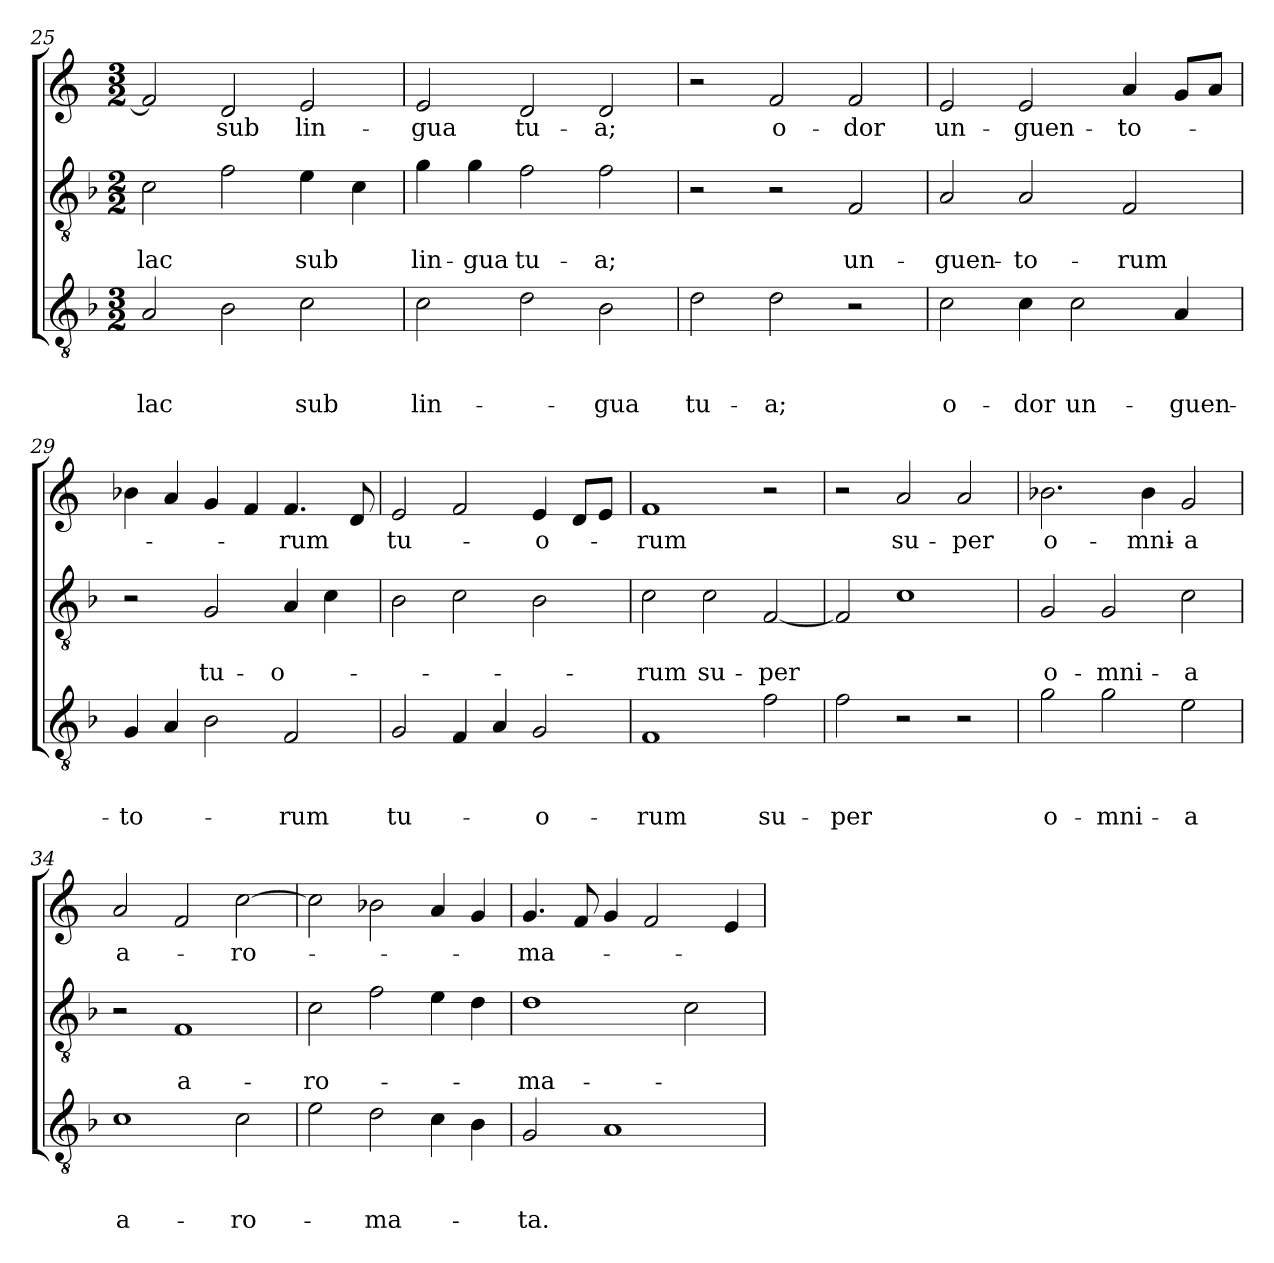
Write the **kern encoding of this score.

**kern	**text	**text	**text	**kern	**text	**text	**kern	**text
*part3	*part3	*part3	*part3	*part2	*part2	*part2	*part1	*part1
*staff3	*staff3	*staff3	*staff3	*staff2	*staff2	*staff2	*staff1	*staff1
*clefGv2	*	*	*	*clefGv2	*	*	*clefG2	*
*k[b-]	*	*	*	*k[b-]	*	*	*k[]	*
*F:	*	*	*	*F:	*	*	*C:	*
*M3/2	*	*	*	*M2/2	*	*	*M3/2	*
=25	=25	=25	=25	=25	=25	=25	=25	=25
!	!	!	!LO:LY:b	!	!	!LO:LY:b	!	!
2A/	.	.	lac	2c\	.	lac	2f/]	.
!	!	!	!	!	!	!	!	!LO:LY:b
2B-\	.	.	.	2f\	.	.	2d/	sub
!	!	!	!LO:LY:b	!	!	!LO:LY:b	!	!LO:LY:b
2c\	.	.	sub	4e\	.	sub	2e/	lin-
.	.	.	.	4c\	.	.	.	.
=26	=26	=26	=26	=26	=26	=26	=26	=26
!	!	!	!LO:LY:b	!	!	!LO:LY:b	!	!LO:LY:b
2c\	.	.	lin-	4g\	.	lin-	2e/	-gua
!	!	!	!	!	!	!LO:LY:b	!	!
.	.	.	.	4g\	.	-gua	.	.
!	!	!	!	!	!	!LO:LY:b	!	!LO:LY:b
2d\	.	.	.	2f\	.	tu-	2d/	tu-
!	!	!	!LO:LY:b	!	!	!LO:LY:b	!	!LO:LY:b
2B-\	.	.	-gua	2f\	.	-a;	2d/	-a;
=27	=27	=27	=27	=27	=27	=27	=27	=27
!	!	!	!LO:LY:b	!	!	!	!	!
2d\	.	.	tu-	2r	.	.	2r	.
!	!	!	!LO:LY:b	!	!	!	!	!LO:LY:b
2d\	.	.	-a;	2r	.	.	2f/	o-
!	!	!	!	!	!	!LO:LY:b	!	!LO:LY:b
2r	.	.	.	2F/	.	un-	2f/	-dor
=28	=28	=28	=28	=28	=28	=28	=28	=28
!	!	!	!LO:LY:b	!	!	!LO:LY:b	!	!LO:LY:b
2c\	.	.	o-	2A/	.	-guen-	2e/	un-
!	!	!	!LO:LY:b	!	!	!LO:LY:b	!	!LO:LY:b
4c\	.	.	-dor	2A/	.	-to-	2e/	-guen-
!	!	!	!LO:LY:b	!	!	!	!	!
2c\	.	.	un-	.	.	.	.	.
!	!	!	!	!	!	!LO:LY:b	!	!LO:LY:b
.	.	.	.	2F/	.	-rum	4a/	-to-
!	!	!	!LO:LY:b	!	!	!	!	!
4A/	.	.	-guen-	.	.	.	8g/L	.
.	.	.	.	.	.	.	8a/J	.
!!LO:LB:g=z
=29	=29	=29	=29	=29	=29	=29	=29	=29
!	!	!	!LO:LY:b	!	!	!	!	!
4G/	.	.	-to-	2r	.	.	4b-X\	.
4A/	.	.	.	.	.	.	4a/	.
!	!	!	!	!	!	!LO:LY:b	!	!
2B-\	.	.	.	2G/	.	tu-	4g/	.
.	.	.	.	.	.	.	4f/	.
!	!	!	!LO:LY:b	!	!	!LO:LY:b	!	!LO:LY:b
2F/	.	.	-rum	4A/	.	-o-	4.f/	-rum
.	.	.	.	4c\	.	.	.	.
.	.	.	.	.	.	.	8d/	.
=30	=30	=30	=30	=30	=30	=30	=30	=30
!	!	!	!LO:LY:b	!	!	!	!	!LO:LY:b
2G/	.	.	tu-	2B-\	.	.	2e/	tu-
4F/	.	.	.	2c\	.	.	2f/	.
4A/	.	.	.	.	.	.	.	.
!	!	!	!LO:LY:b	!	!	!	!	!LO:LY:b
2G/	.	.	-o-	2B-\	.	.	4e/	-o-
.	.	.	.	.	.	.	8d/L	.
.	.	.	.	.	.	.	8e/J	.
=31	=31	=31	=31	=31	=31	=31	=31	=31
!	!	!	!LO:LY:b	!	!	!LO:LY:b	!	!LO:LY:b
1F	.	.	-rum	2c\	.	-rum	1f	-rum
!	!	!	!	!	!	!LO:LY:b	!	!
.	.	.	.	2c\	.	su-	.	.
!	!	!	!LO:LY:b	!	!	!LO:LY:b	!	!
2f\	.	.	su-	[2F/	.	-per	2r	.
=32	=32	=32	=32	=32	=32	=32	=32	=32
!	!	!	!LO:LY:b	!	!	!	!	!
2f\	.	.	-per	2F/]	.	.	2r	.
!	!	!	!	!	!	!	!	!LO:LY:b
2r	.	.	.	1c	.	.	2a/	su-
!	!	!	!	!	!	!	!	!LO:LY:b
2r	.	.	.	.	.	.	2a/	-per
=33	=33	=33	=33	=33	=33	=33	=33	=33
!	!	!	!LO:LY:b	!	!	!LO:LY:b	!	!LO:LY:b
2g\	.	.	o-	2G/	.	o-	2.b-\	o-
!	!	!	!LO:LY:b	!	!	!LO:LY:b	!	!
2g\	.	.	-mni-	2G/	.	-mni-	.	.
!	!	!	!	!	!	!	!	!LO:LY:b
.	.	.	.	.	.	.	4b-\	-mni-
!	!	!	!LO:LY:b	!	!	!LO:LY:b	!	!LO:LY:b
2e\	.	.	-a	2c\	.	-a	2g/	-a
=34	=34	=34	=34	=34	=34	=34	=34	=34
!	!	!	!LO:LY:b	!	!	!	!	!LO:LY:b
1c	.	.	a-	2r	.	.	2a/	a-
!	!	!	!	!	!	!LO:LY:b	!	!
.	.	.	.	1F	.	a-	2f/	.
!	!	!	!LO:LY:b	!	!	!	!	!LO:LY:b
2c\	.	.	-ro-	.	.	.	[2cc\	-ro-
=35	=35	=35	=35	=35	=35	=35	=35	=35
!	!	!	!	!	!	!LO:LY:b	!	!
2e\	.	.	.	2c\	.	-ro-	2cc\]	.
!	!	!	!LO:LY:b	!	!	!	!	!
2d\	.	.	-ma-	2f\	.	.	2b-\	.
4c\	.	.	.	4e\	.	.	4a/	.
4B-\	.	.	.	4d\	.	.	4g/	.
!!LO:LB:g=z
=36	=36	=36	=36	=36	=36	=36	=36	=36
!	!	!	!LO:LY:b	!	!	!LO:LY:b	!	!LO:LY:b
2G/	.	.	-ta.	1d	.	-ma-	4.g/	-ma-
.	.	.	.	.	.	.	8f/	.
1A	.	.	.	.	.	.	4g/	.
.	.	.	.	.	.	.	2f/	.
.	.	.	.	2c\	.	.	.	.
.	.	.	.	.	.	.	4e/	.
=	=	=	=	=	=	=	=	=
*-	*-	*-	*-	*-	*-	*-	*-	*-
